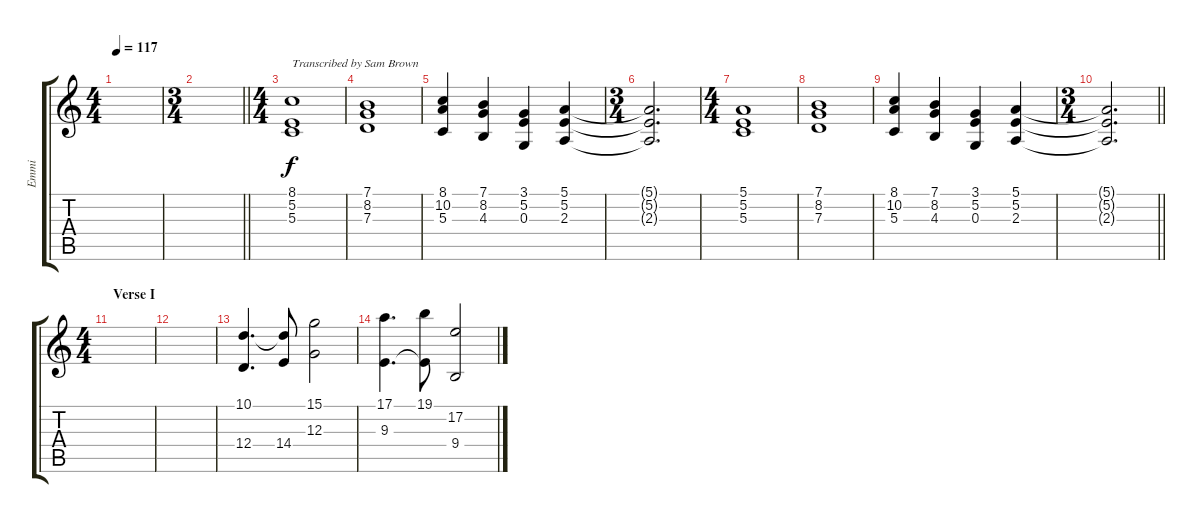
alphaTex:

\track ("Emmi" "Emmi") {instrument stringensemble1}
\staff {score tabs}
\tuning (E4 B3 G3 D3 A2 E2) {hide}
\ts (4 4)
\tempo 117
\clef g2
\ks c
|
\ts (3 4)
\barLineRight lightlight
|
\ts (4 4)
\section ("" "")
(8.1 5.2 5.3).1{txt "Transcribed by Sam Brown"} |
(7.1 8.2 7.3).1 |
(8.1 10.2 5.3).4 (7.1 8.2 4.3).4 (3.1 5.2 0.3).4 (5.1 5.2 2.3).4 |
\ts (3 4)
(5.1{t} 5.2{t} 2.3{t}).2{d} |
\ts (4 4)
(5.1 5.2 5.3).1 |
(7.1 8.2 7.3).1 |
(8.1 10.2 5.3).4 (7.1 8.2 4.3).4 (3.1 5.2 0.3).4 (5.1 5.2 2.3).4 |
\ts (3 4)
\barLineRight lightlight
(5.1{t} 5.2{t} 2.3{t}).2{d} |
\ts (4 4)
\section ("" "Verse I")
|
|
(10.1 12.4).4{d volume 7} (10.1{t} 14.4).8 (15.1 12.3).2 |
(17.1 9.3).4{d} (19.1 9.3{t}).8 (17.2 9.4).2
